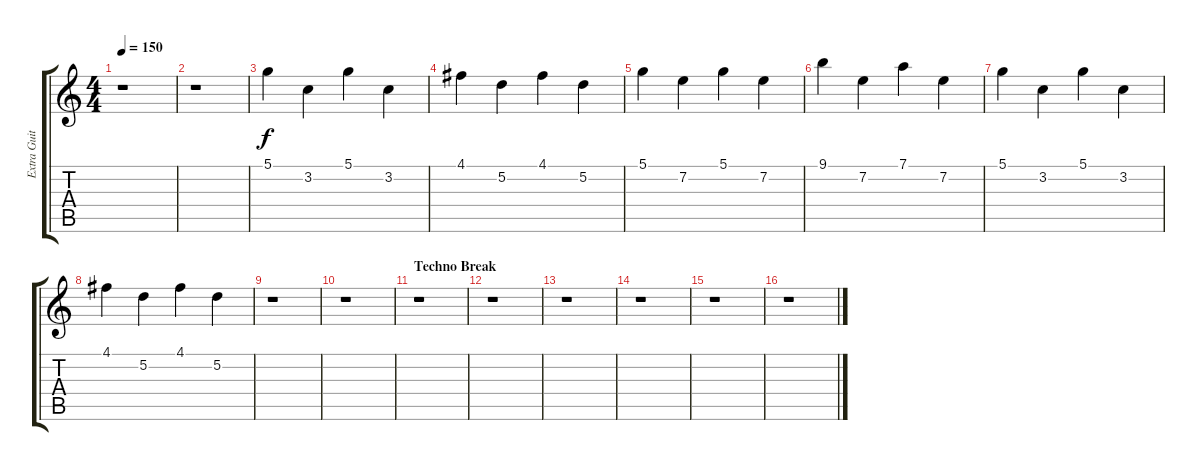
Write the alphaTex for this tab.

\track ("Extra Guitar" "Extra Guit") {instrument distortionguitar}
\staff {score tabs}
\tuning (D4 A3 F3 C3 G2 C2) {hide}
\ts (4 4)
\tempo 150
\clef g2
\ks c
r.1{dy f} |
r.1 |
5.1.4 3.2.4 5.1.4 3.2.4 |
4.1.4 5.2.4 4.1.4 5.2.4 |
5.1.4 7.2.4 5.1.4 7.2.4 |
9.1.4 7.2.4 7.1.4 7.2.4 |
5.1.4 3.2.4 5.1.4 3.2.4 |
4.1.4 5.2.4 4.1.4 5.2.4 |
r.1 |
r.1 |
\section ("" "Techno Break")
r.1 |
r.1 |
r.1 |
r.1 |
r.1 |
r.1
